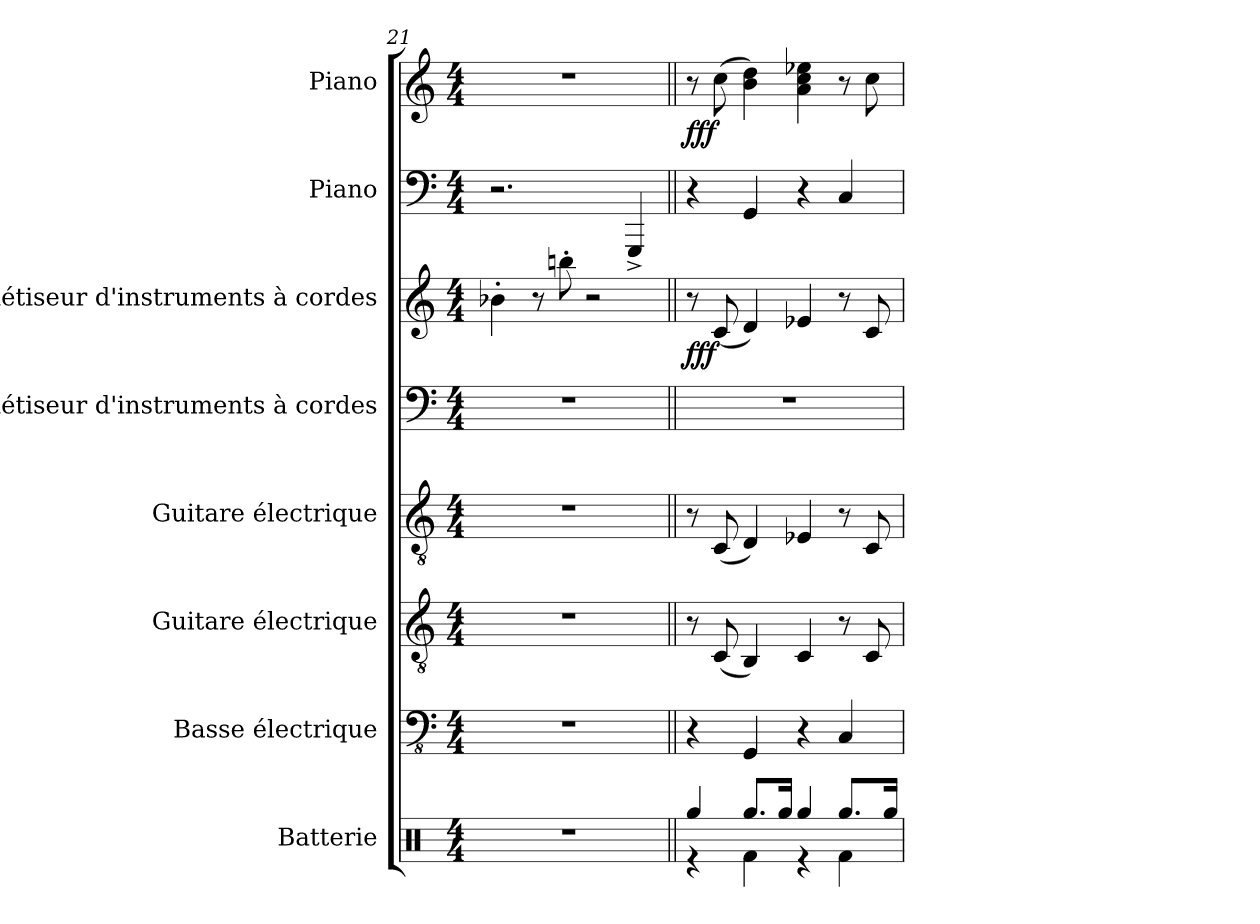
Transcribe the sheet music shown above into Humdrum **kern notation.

**kern	**kern	**kern	**kern	**kern	**kern	**dynam	**kern	**kern	**dynam
*part8	*part7	*part6	*part5	*part4	*part3	*part3	*part2	*part1	*part1
*staff8	*staff7	*staff6	*staff5	*staff4	*staff3	*staff3	*staff2	*staff1	*staff1
*I"Batterie	*I"Basse électrique	*I"Guitare électrique	*I"Guitare électrique	*I"Synthétiseur d'instruments à cordes	*I"Synthétiseur d'instruments à cordes	*	*I"Piano	*I"Piano	*
*I'Batt.	*I'B. él.	*I'Guit. El.	*I'Guit. El.	*I'Synth.	*I'Synth.	*	*I'Pia.	*I'Pia.	*
*clefX	*clefFv4	*clefGv2	*clefGv2	*clefF4	*clefG2	*	*clefF4	*clefG2	*
*k[]	*k[]	*k[]	*k[]	*k[]	*k[]	*	*k[]	*k[]	*
*M4/4	*M4/4	*M4/4	*M4/4	*M4/4	*M4/4	*	*M4/4	*M4/4	*
=21	=21	=21	=21	=21	=21	=21	=21	=21	=21
1r	1r	1r	1r	1r	4b-X'\	.	2.r	1r	.
.	.	.	.	.	8r	.	.	.	.
.	.	.	.	.	8bbn'\	.	.	.	.
.	.	.	.	.	2r	.	.	.	.
.	.	.	.	.	.	.	4GGG^/	.	.
=22||	=22||	=22||	=22||	=22||	=22||	=22||	=22||	=22||	=22||
*^	*	*	*	*	*	*	*	*	*
!	!	!	!	!	!	!	!LO:DY:b	!	!	!LO:DY:b
4Rgg/	4r	4r	8r	8r	1r	8r	fff	4r	8r	fff
.	.	.	(8C/	(8C/	.	(8c/	.	.	(8cc\	.
8.Rgg/L	4Rf\	4GGG/	4BB/)	4D/)	.	4d/)	.	4GG/	4b\ 4dd\)	.
16Rgg/Jk	.	.	.	.	.	.	.	.	.	.
4Rgg/	4r	4r	4C/	4E-X/	.	4e-X/	.	4r	4a\ 4cc\ 4ee-X\	.
8.Rgg/L	4Rf\	4CC/	8r	8r	.	8r	.	4C/	8r	.
.	.	.	8C/	8C/	.	8c/	.	.	8cc\	.
16Rgg/Jk	.	.	.	.	.	.	.	.	.	.
*v	*v	*	*	*	*	*	*	*	*	*
=	=	=	=	=	=	=	=	=	=
*-	*-	*-	*-	*-	*-	*-	*-	*-	*-
